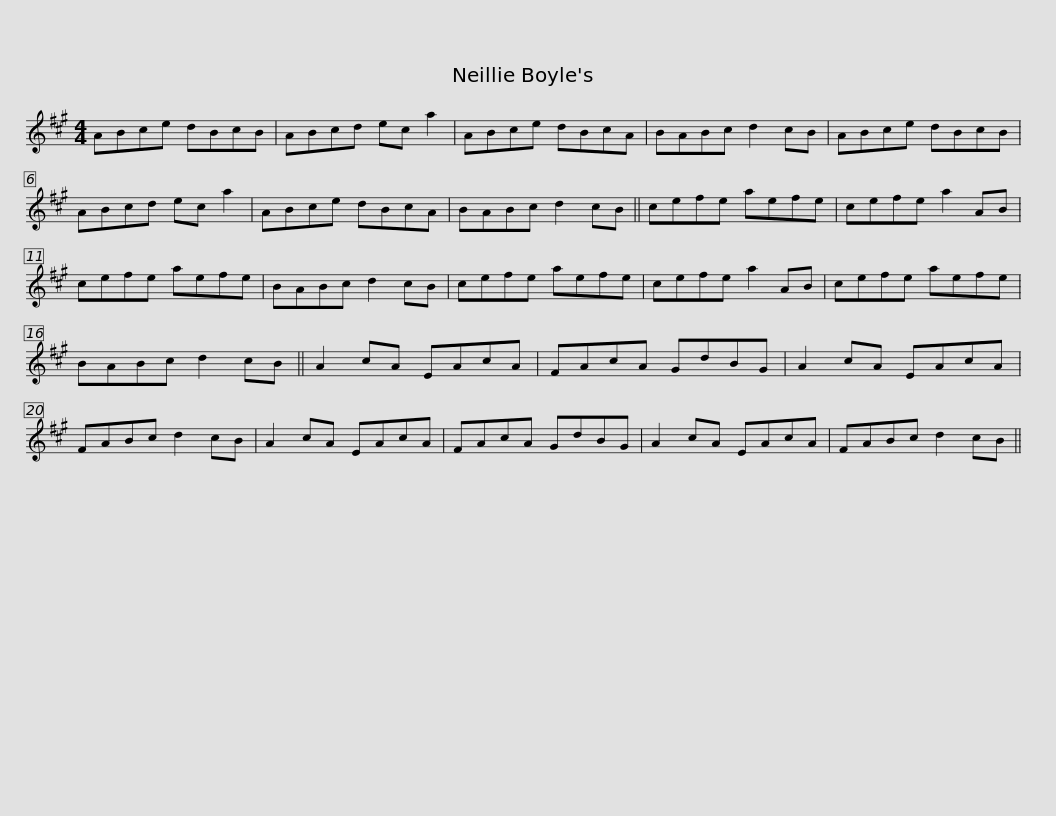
X:1
L:1/8
M:4/4
I:linebreak $
K:A
V:1 treble
V:1
 ABce dBcB | ABcd ec a2 | ABce dBcA | BABc d2 cB | ABce dBcB |$ %5
 ABcd ec a2 | ABce dBcA | BABc d2 cB || cefe aefe | cefe a2 AB | %10
 cefe aefe |$ BABc d2 cB | cefe aefe | cefe a2 AB | cefe aefe | %15
 BABc d2 cB || A2 cA EAcA |$ FAcA GdBG | A2 cA EAcA | FABc d2 cB | %20
 A2 cA EAcA | FAcA GdBG | A2 cA EAcA |$ FABc d2 cB || %24
